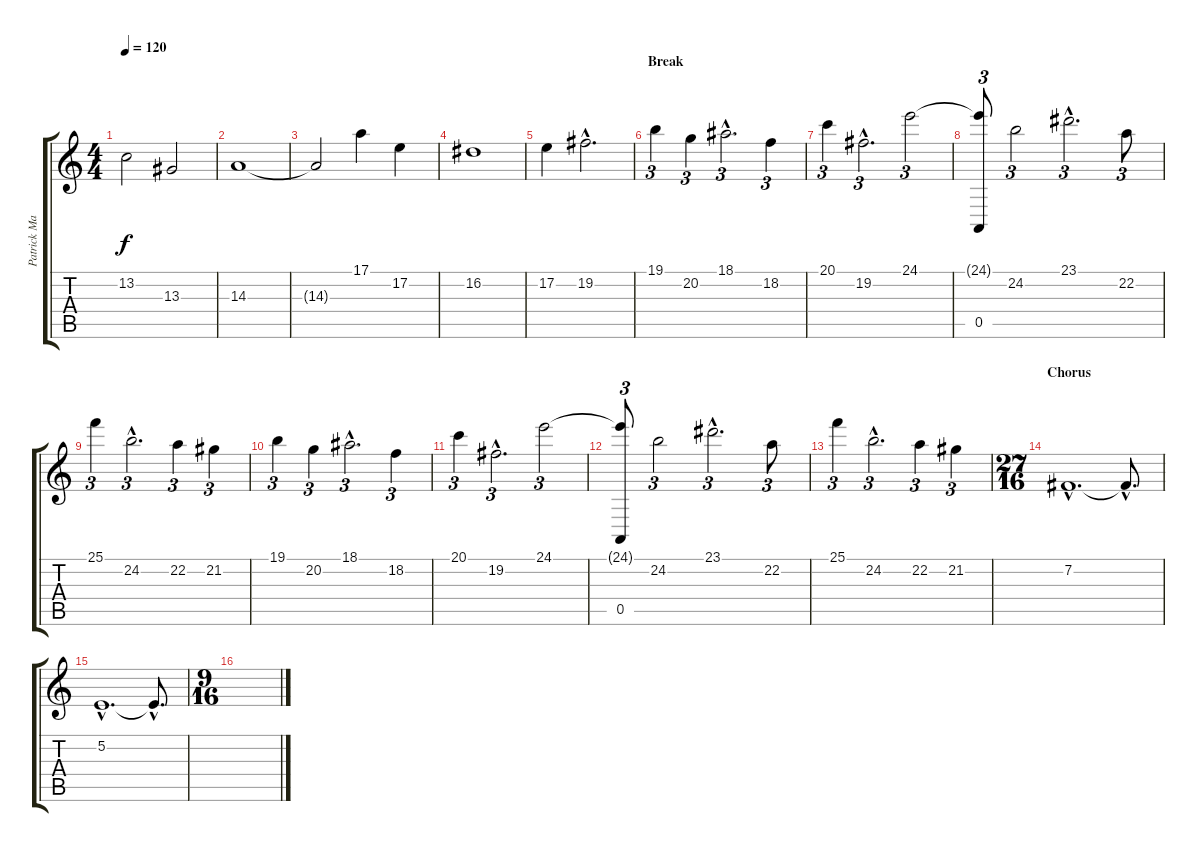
\track ("Patrick Mameli " "Patrick Ma") {instrument stringensemble2}
\staff {score tabs}
\tuning (E4 B3 G3 D3 A2 E2) {hide}
\ts (4 4)
\tempo 120
\clef g2
\ks c
13.2{t}.2{dy f} 13.3.2 |
14.3.1 |
14.3{t}.2 17.1.4 17.2.4 |
16.2.1 |
17.2.4 19.2{hac}.2{d} |
\section ("" "Break")
19.1.4{tu (3 2) volume 10 instrument stringensemble1} 20.2.4{tu (3 2)} 18.1{hac}.2{d tu (3 2)} 18.2.4{tu (3 2)} |
20.1.4{tu (3 2)} 19.2{hac}.2{d tu (3 2)} 24.1.2{tu (3 2)} |
(24.1{t} 0.5).8{tu (3 2)} 24.2.2{tu (3 2)} 23.1{hac}.2{d tu (3 2)} 22.2.8{tu (3 2)} |
25.1.4{tu (3 2)} 24.2{hac}.2{d tu (3 2)} 22.2.4{tu (3 2)} 21.2.4{tu (3 2)} |
19.1.4{tu (3 2) volume 10 instrument stringensemble1} 20.2.4{tu (3 2)} 18.1{hac}.2{d tu (3 2)} 18.2.4{tu (3 2)} |
20.1.4{tu (3 2)} 19.2{hac}.2{d tu (3 2)} 24.1.2{tu (3 2)} |
(24.1{t} 0.5).8{tu (3 2)} 24.2.2{tu (3 2)} 23.1{hac}.2{d tu (3 2)} 22.2.8{tu (3 2)} |
25.1.4{tu (3 2)} 24.2{hac}.2{d tu (3 2)} 22.2.4{tu (3 2)} 21.2.4{tu (3 2)} |
\ts (27 16)
\section ("" "Chorus")
7.2{hac}.1{d volume 13} 7.2{hac t}.8{d} |
5.2{hac}.1{d} 5.2{hac t}.8{d} |
\ts (9 16)
